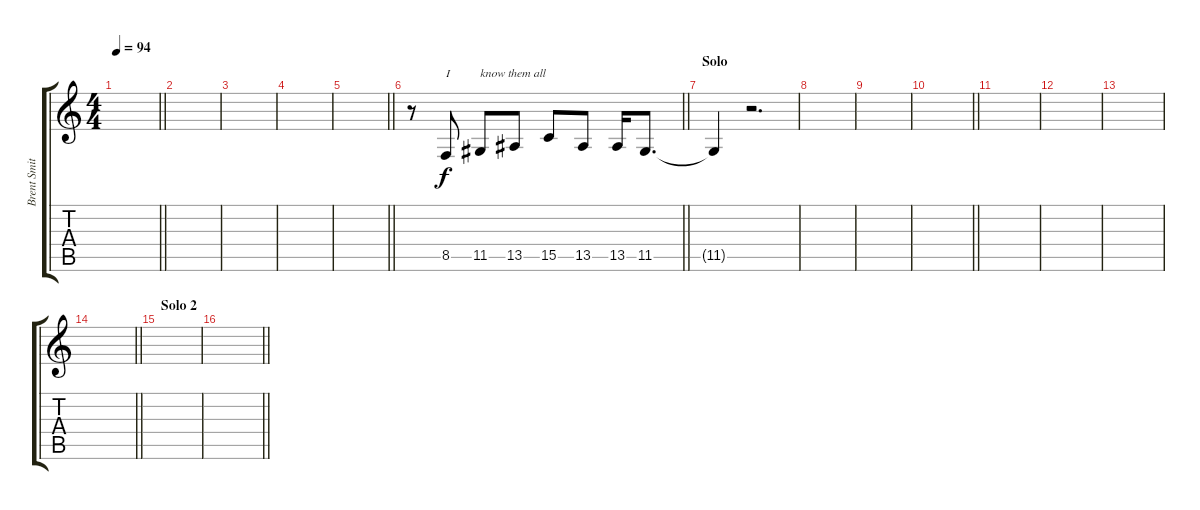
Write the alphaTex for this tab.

\track ("Brent Smith" "Brent Smit") {instrument lead2sawtooth}
\staff {score tabs}
\tuning (E4 B3 G3 D3 A2 D2) {hide}
\ts (4 4)
\tempo 94
\clef g2
\barLineRight lightlight
\ks c
|
|
|
|
\barLineRight lightlight
|
\barLineRight lightlight
r.8 8.5.8{txt "I "} 11.5.8{txt "know them all"} 13.5.8 15.5.8 13.5.8 13.5.16 11.5.8{d} |
\section ("" "Solo")
11.5{t}.4 r.2{d} |
|
|
\barLineRight lightlight
|
|
|
|
\barLineRight lightlight
|
\section ("" "Solo 2")
|
\barLineRight lightlight
